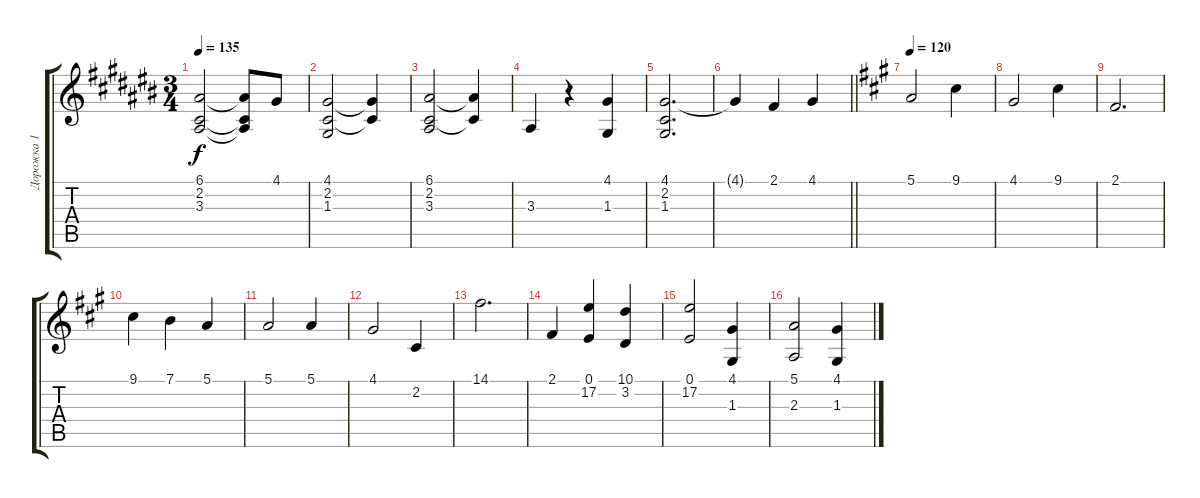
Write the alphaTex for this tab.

\track ("Дорожка 1" "Дорожка 1") {instrument acousticgrandpiano}
\staff {score tabs}
\tuning (E4 B3 G3 D3 A2 E2) {hide}
\ts (3 4)
\tempo 135
\clef g2
\ks c#
(6.1 2.2 3.3).2{dy f} (6.1{t} 2.2{t} 3.3{t}).8 4.1.8 |
(4.1 2.2 1.3).2 (4.1{t} 2.2{t}).4 |
(6.1 2.2 3.3).2 (6.1{t} 2.2{t}).4 |
3.3.4 r.4 (4.1 1.3).4 |
(4.1 2.2 1.3).2{d} |
\barLineRight lightlight
4.1{t}.4 2.1.4 4.1.4 |
\tempo 120
\ks a
5.1.2 9.1.4 |
4.1.2 9.1.4 |
2.1.2{d} |
9.1.4 7.1.4 5.1.4 |
5.1.2 5.1.4 |
4.1.2 2.2.4 |
14.1.2{d} |
2.1.4 (0.1 17.2).4 (10.1 3.2).4 |
(0.1 17.2).2 (4.1 1.3).4 |
(5.1 2.3).2 (4.1 1.3).4
